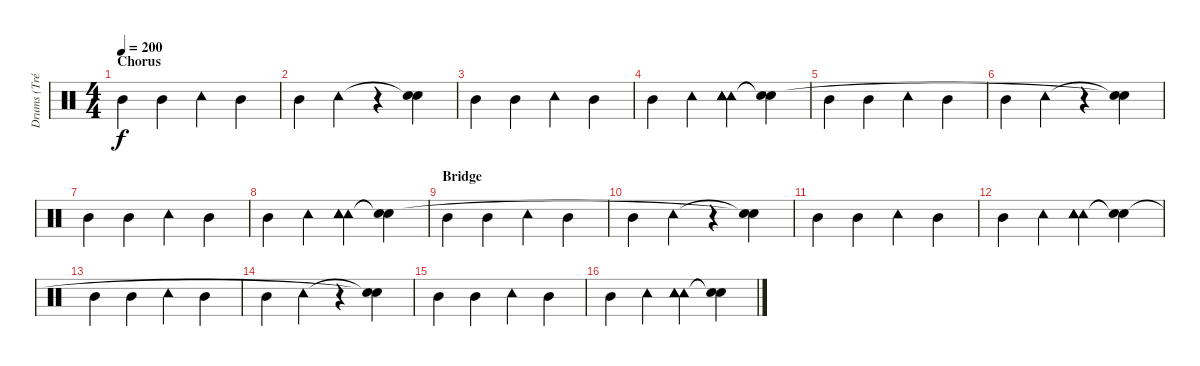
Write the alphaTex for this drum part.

\track ("Drums (Tré Cool)" "Drums (Tré") {instrument percussion}
\staff {score}
\articulation defaults
\ts (4 4)
\section ("" "Chorus")
\tempo 200
\clef neutral
\ks c "Mid Tom (hit)".4{dy f} "Mid Tom (hit)".4 "Tambourine (hit)".4 "Mid Tom (hit)".4
|
"Mid Tom (hit)".4 "Tambourine (hit)".4 r.4 ("Snare (hit)"{t} "Snare (hit)"{t}).4 |
"Mid Tom (hit)".4 "Mid Tom (hit)".4 "Tambourine (hit)".4 "Mid Tom (hit)".4 |
"Mid Tom (hit)".4 "Tambourine (hit)".4 ("Tambourine (hit)" "Tambourine (hit)" "Tambourine (hit)" "Tambourine (hit)").4 ("Snare (hit)"{t} "Snare (hit)"{t}).4 |
"Mid Tom (hit)".4 "Mid Tom (hit)".4 "Tambourine (hit)".4 "Mid Tom (hit)".4 |
"Mid Tom (hit)".4 "Tambourine (hit)".4 r.4 ("Snare (hit)"{t} "Snare (hit)"{t}).4 |
"Mid Tom (hit)".4 "Mid Tom (hit)".4 "Tambourine (hit)".4 "Mid Tom (hit)".4 |
"Mid Tom (hit)".4 "Tambourine (hit)".4 ("Tambourine (hit)" "Tambourine (hit)" "Tambourine (hit)" "Tambourine (hit)").4 ("Snare (hit)"{t} "Snare (hit)"{t}).4 |
\section ("" "Bridge")
"Mid Tom (hit)".4 "Mid Tom (hit)".4 "Tambourine (hit)".4 "Mid Tom (hit)".4 |
"Mid Tom (hit)".4 "Tambourine (hit)".4 r.4 ("Snare (hit)"{t} "Snare (hit)"{t}).4 |
"Mid Tom (hit)".4 "Mid Tom (hit)".4 "Tambourine (hit)".4 "Mid Tom (hit)".4 |
"Mid Tom (hit)".4 "Tambourine (hit)".4 ("Tambourine (hit)" "Tambourine (hit)" "Tambourine (hit)" "Tambourine (hit)").4 ("Snare (hit)"{t} "Snare (hit)"{t}).4 |
"Mid Tom (hit)".4 "Mid Tom (hit)".4 "Tambourine (hit)".4 "Mid Tom (hit)".4 |
"Mid Tom (hit)".4 "Tambourine (hit)".4 r.4 ("Snare (hit)"{t} "Snare (hit)"{t}).4 |
"Mid Tom (hit)".4 "Mid Tom (hit)".4 "Tambourine (hit)".4 "Mid Tom (hit)".4 |
"Mid Tom (hit)".4 "Tambourine (hit)".4 ("Tambourine (hit)" "Tambourine (hit)" "Tambourine (hit)" "Tambourine (hit)").4 ("Snare (hit)"{t} "Snare (hit)"{t}).4
